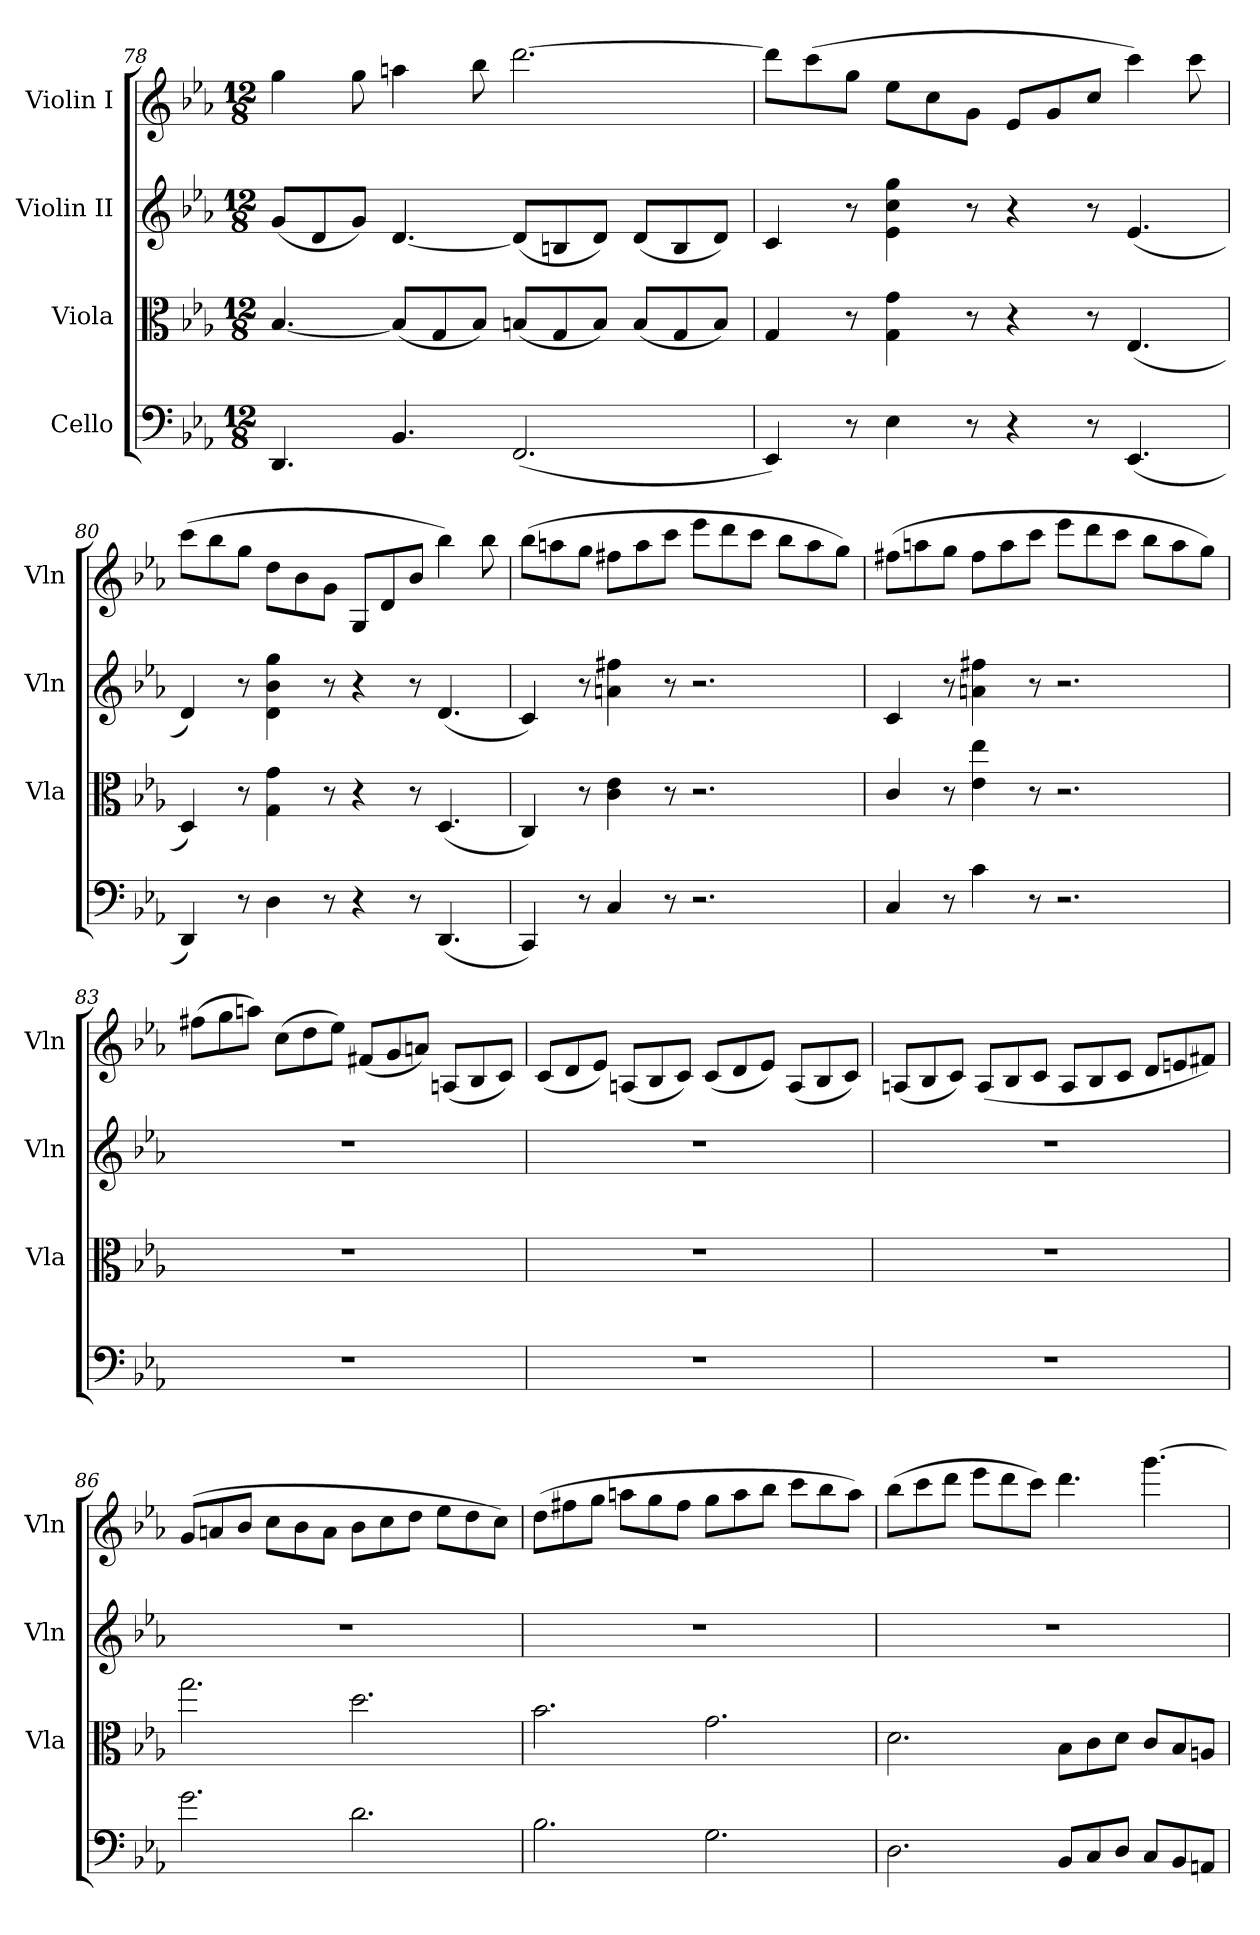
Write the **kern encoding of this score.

**kern	**kern	**kern	**kern
*part4	*part3	*part2	*part1
*staff4	*staff3	*staff2	*staff1
*I"Cello	*I"Viola	*I"Violin II	*I"Violin I
*	*I'Vla	*I'Vln	*I'Vln
*clefF4	*clefC3	*clefG2	*clefG2
*k[b-e-a-]	*k[b-e-a-]	*k[b-e-a-]	*k[b-e-a-]
*M12/8	*M12/8	*M12/8	*M12/8
=78	=78	=78	=78
4.DD/	[4.B-/	(<8g/L	4gg\
.	.	8d/	.
.	.	8g/J)	8gg\
4.BB-/	(<8B-/L]	[4.d/	4aan\
.	8G/	.	.
.	8B-/J)	.	8bb-\
(<2.FF/	(<8Bn/L	(<8d/L]	[2.ddd\
.	8G/	8Bn/	.
.	8B/J)	8d/J)	.
.	(<8B/L	(<8d/L	.
.	8G/	8B/	.
.	8B/J)	8d/J)	.
=79	=79	=79	=79
4EE-/)	4G/	4c/	8ddd\L]
.	.	.	(>8ccc\
8r	8r	8r	8gg\J
4E-\	4G\ 4g\	4e-\ 4cc\ 4gg\	8ee-\L
.	.	.	8cc\
8r	8r	8r	8g\J
4r	4r	4r	8e-/L
.	.	.	8g/
8r	8r	8r	8cc/J
(<4.EE-/	(<4.E-/	(<4.e-/	4ccc\)
.	.	.	8ccc\
=80	=80	=80	=80
4DD/)	4D/)	4d/)	(>8ccc\L
.	.	.	8bb-\
8r	8r	8r	8gg\J
4D\	4G\ 4g\	4d\ 4b-\ 4gg\	8dd\L
.	.	.	8b-\
8r	8r	8r	8g\J
4r	4r	4r	8G/L
.	.	.	8d/
8r	8r	8r	8b-/J
(<4.DD/	(<4.D/	(<4.d/	4bb-\)
.	.	.	8bb-\
!!LO:LB:g=z
=81	=81	=81	=81
4CC/)	4C/)	4c/)	(>8bb-\L
.	.	.	8aan\
8r	8r	8r	8gg\J
4C/	4c\ 4e-\	4an\ 4ff#X\	8ff#X\L
.	.	.	8aa\
8r	8r	8r	8ccc\J
2.r	2.r	2.r	8eee-\L
.	.	.	8ddd\
.	.	.	8ccc\J
.	.	.	8bb-\L
.	.	.	8aa\
.	.	.	8gg\J)
=82	=82	=82	=82
4C/	4c/	4c/	(>8ff#X\L
.	.	.	8aan\
8r	8r	8r	8gg\J
4c\	4e-\ 4ee-\	4an\ 4ff#X\	8ff#\L
.	.	.	8aa\
8r	8r	8r	8ccc\J
2.r	2.r	2.r	8eee-\L
.	.	.	8ddd\
.	.	.	8ccc\J
.	.	.	8bb-\L
.	.	.	8aa\
.	.	.	8gg\J)
=83	=83	=83	=83
1.r	1.r	1.r	(>8ff#X\L
.	.	.	8gg\
.	.	.	8aan\J)
.	.	.	(>8cc\L
.	.	.	8dd\
.	.	.	8ee-\J)
.	.	.	(<8f#X/L
.	.	.	8g/
.	.	.	8an/J)
.	.	.	(<8An/L
.	.	.	8B-/
.	.	.	8c/J)
=84	=84	=84	=84
1.r	1.r	1.r	(<8c/L
.	.	.	8d/
.	.	.	8e-/J)
.	.	.	(<8An/L
.	.	.	8B-/
.	.	.	8c/J)
.	.	.	(<8c/L
.	.	.	8d/
.	.	.	8e-/J)
.	.	.	(<8A/L
.	.	.	8B-/
.	.	.	8c/J)
!!LO:LB:g=z
=85	=85	=85	=85
1.r	1.r	1.r	(<8An/L
.	.	.	8B-/
.	.	.	8c/J)
.	.	.	(<8A/L
.	.	.	8B-/
.	.	.	8c/J
.	.	.	8A/L
.	.	.	8B-/
.	.	.	8c/J
.	.	.	8d/L
.	.	.	8en/
.	.	.	8f#X/J)
=86	=86	=86	=86
2.g\	2.gg\	1.r	(>8g/L
.	.	.	8an/
.	.	.	8b-/J
.	.	.	8cc\L
.	.	.	8b-\
.	.	.	8a\J
2.d\	2.dd\	.	8b-\L
.	.	.	8cc\
.	.	.	8dd\J
.	.	.	8ee-\L
.	.	.	8dd\
.	.	.	8cc\J)
=87	=87	=87	=87
2.B-\	2.b-\	1.r	(>8dd\L
.	.	.	8ff#X\
.	.	.	8gg\J
.	.	.	8aan\L
.	.	.	8gg\
.	.	.	8ff#\J
2.G\	2.g\	.	8gg\L
.	.	.	8aa\
.	.	.	8bb-\J
.	.	.	8ccc\L
.	.	.	8bb-\
.	.	.	8aa\J)
=88	=88	=88	=88
2.D\	2.d\	1.r	(>8bb-\L
.	.	.	8ccc\
.	.	.	8ddd\J
.	.	.	8eee-\L
.	.	.	8ddd\
.	.	.	8ccc\J)
8BB-/L	8B-\L	.	4.ddd\
8C/	8c\	.	.
8D/J	8d\J	.	.
8C/L	8c/L	.	[4.ggg\
8BB-/	8B-/	.	.
8AAn/J	8An/J	.	.
=	=	=	=
*-	*-	*-	*-
